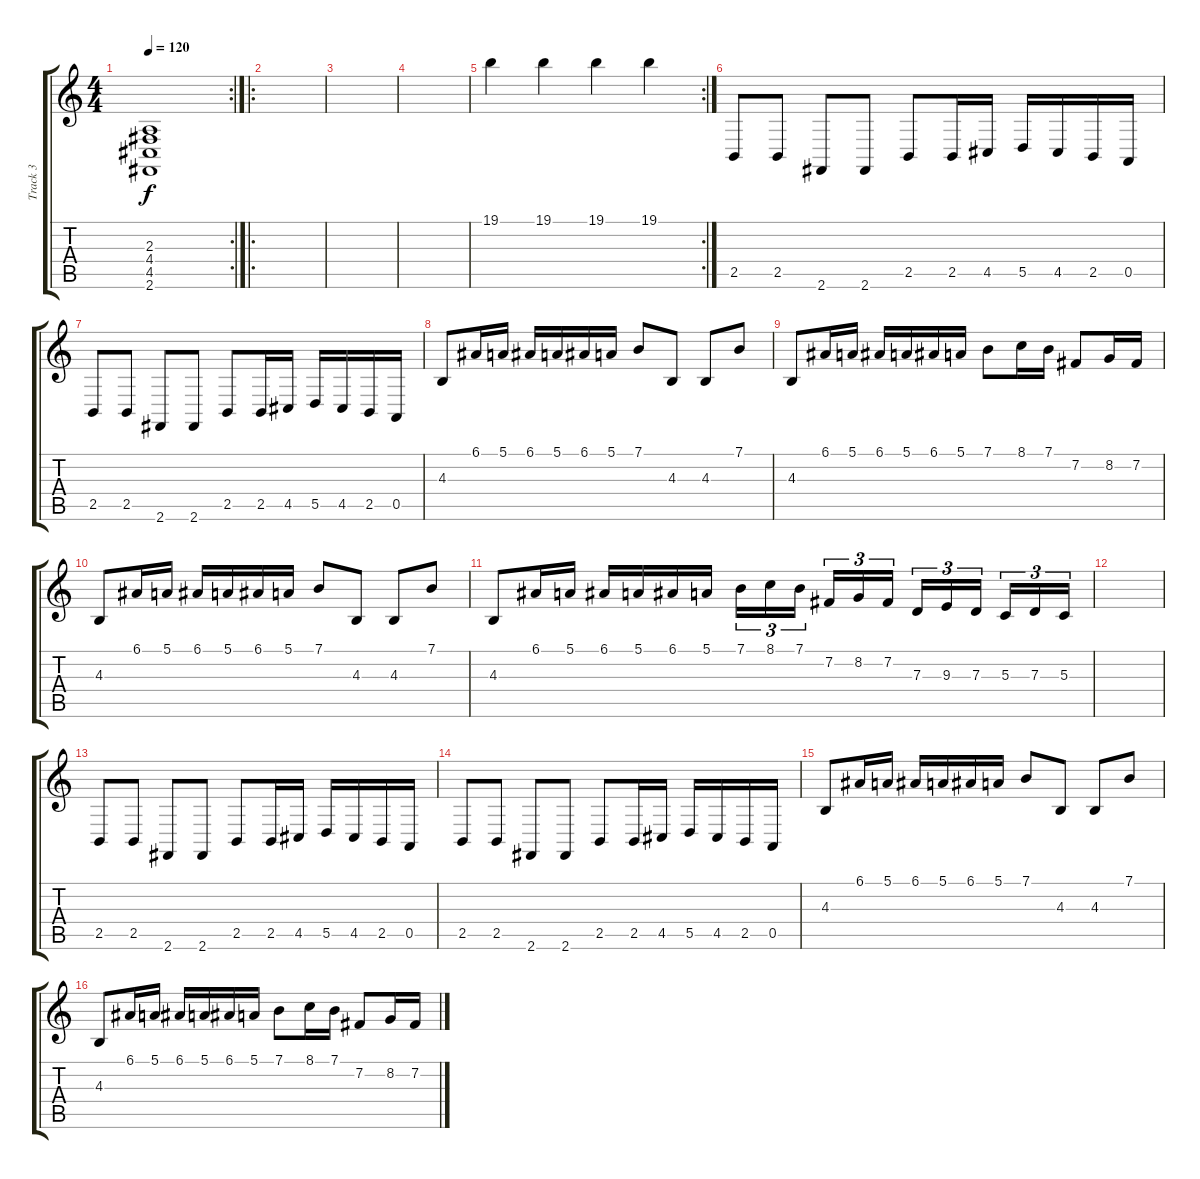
\track ("Track 3" "Track 3") {instrument lead2sawtooth}
\staff {score tabs}
\tuning (E4 B3 G3 D3 A2 E2) {hide}
\rc 2
\ts (4 4)
\tempo 120
\clef g2
\ks c
(2.3 4.4 4.5 2.6).1{dy f} |
\ro
|
|
|
\rc 2
19.1.4{instrument orchestrahit} 19.1.4 19.1.4 19.1.4 |
2.5.8{instrument stringensemble1} 2.5.8 2.6.8 2.6.8 2.5.8 2.5.16 4.5.16 5.5.16 4.5.16 2.5.16 0.5.16 |
2.5.8 2.5.8 2.6.8 2.6.8 2.5.8 2.5.16 4.5.16 5.5.16 4.5.16 2.5.16 0.5.16 |
4.3.8 6.1.16 5.1.16 6.1.16 5.1.16 6.1.16 5.1.16 7.1.8 4.3.8 4.3.8 7.1.8 |
4.3.8 6.1.16 5.1.16 6.1.16 5.1.16 6.1.16 5.1.16 7.1.8 8.1.16 7.1.16 7.2.8 8.2.16 7.2.16 |
4.3.8 6.1.16 5.1.16 6.1.16 5.1.16 6.1.16 5.1.16 7.1.8 4.3.8 4.3.8 7.1.8 |
4.3.8 6.1.16 5.1.16 6.1.16 5.1.16 6.1.16 5.1.16 7.1.16{tu (3 2)} 8.1.16{tu (3 2)} 7.1.16{tu (3 2)} 7.2.16{tu (3 2)} 8.2.16{tu (3 2)} 7.2.16{tu (3 2)} 7.3.16{tu (3 2)} 9.3.16{tu (3 2)} 7.3.16{tu (3 2)} 5.3.16{tu (3 2)} 7.3.16{tu (3 2)} 5.3.16{tu (3 2)} |
|
2.5.8 2.5.8 2.6.8 2.6.8 2.5.8 2.5.16 4.5.16 5.5.16 4.5.16 2.5.16 0.5.16 |
2.5.8 2.5.8 2.6.8 2.6.8 2.5.8 2.5.16 4.5.16 5.5.16 4.5.16 2.5.16 0.5.16 |
4.3.8 6.1.16 5.1.16 6.1.16 5.1.16 6.1.16 5.1.16 7.1.8 4.3.8 4.3.8 7.1.8 |
4.3.8 6.1.16 5.1.16 6.1.16 5.1.16 6.1.16 5.1.16 7.1.8 8.1.16 7.1.16 7.2.8 8.2.16 7.2.16
